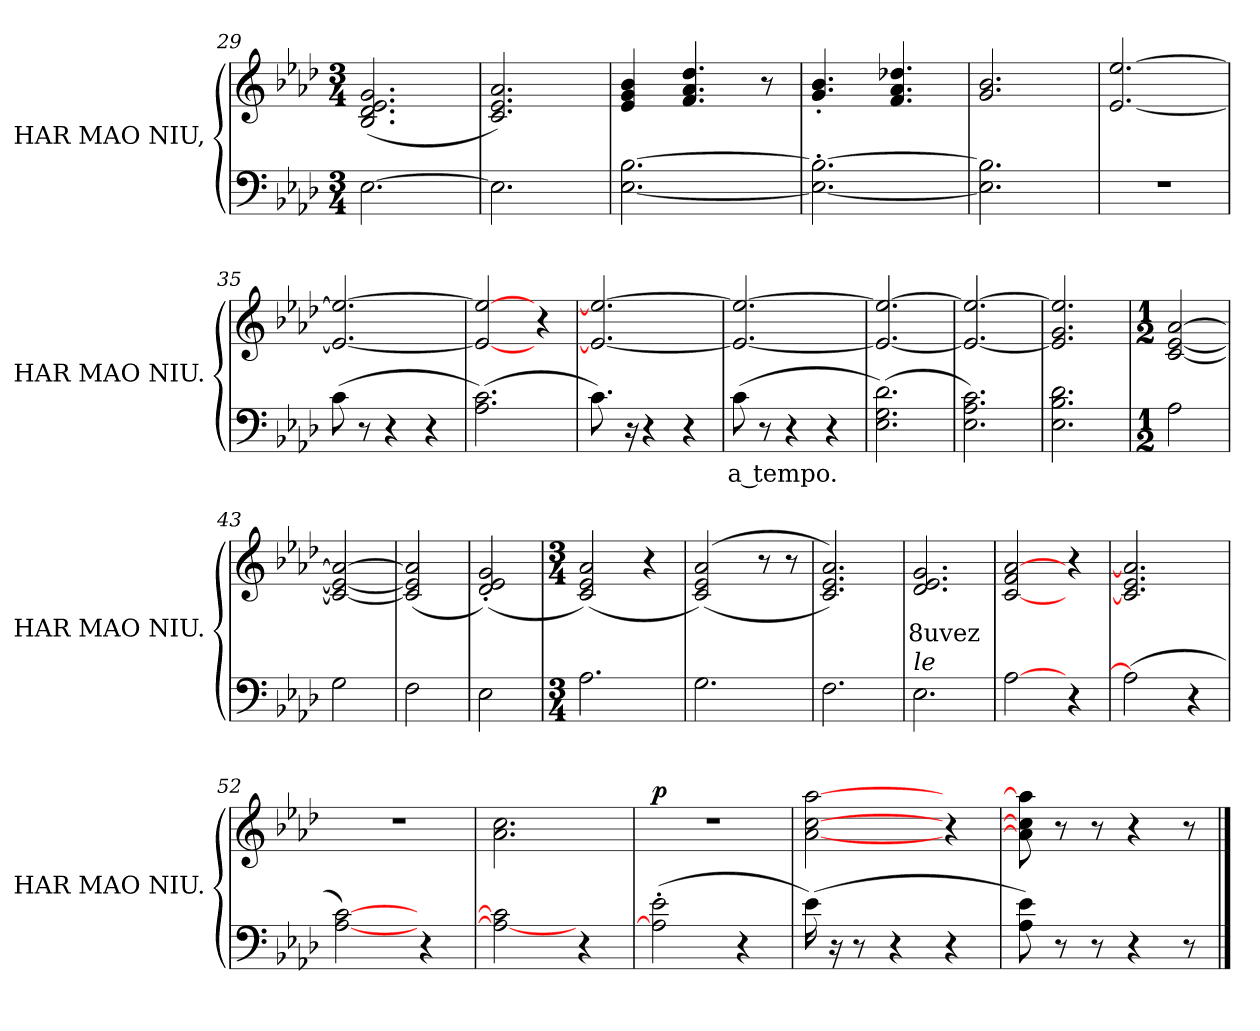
**kern	**text	**kern	**text	**dynam
*part2	*part2	*part1	*part1	*part1
*staff2	*staff2	*staff1	*staff1	*staff1
*I"HAR MAO NIU,	*	*I"HAR MAO NIU,	*	*
*I'HAR MAO NIU.	*	*I'HAR MAO NIU.	*	*
*clefF4	*	*clefG2	*	*
*k[b-e-a-d-]	*	*k[b-e-a-d-]	*	*
*A-:	*	*A-:	*	*
*M3/4	*	*M3/4	*	*
=29	=29	=29	=29	=29
[2.E-\	.	(2.B-/ 2.d-/ 2.e-/ 2.g/	.	.
=30	=30	=30	=30	=30
2.E-\]	.	2.c/ 2.e-/ 2.a-/)	.	.
=31	=31	=31	=31	=31
[2.E-\ [2.B-\	.	4e-/ 4g/ 4b-/	.	.
.	.	4.f/ 4.a-/ 4.dd-/	.	.
.	.	8r	.	.
=32	=32	=32	=32	=32
2.E-_'\ 2.B-_'\	.	4.g'/ 4.b-'/	.	.
.	.	4.f/ 4.a-/ 4.dd-X/	.	.
=33	=33	=33	=33	=33
2.E-]\ 2.B-]\	.	2.g/ 2.b-/	.	.
!!LO:LB:g=z
=34	=34	=34	=34	=34
2.r	.	[2.e-/ [2.ee-/	.	.
=35	=35	=35	=35	=35
(8c\	.	2.e-_/ 2.ee-_/	.	.
8r	.	.	.	.
4r	.	.	.	.
4r	.	.	.	.
=36	=36	=36	=36	=36
(2.A-\ 2.c\)	.	2e-_/ 2ee-_/	.	.
.	.	4r	.	.
=37	=37	=37	=37	=37
8.c\)	.	2.e-_/ 2.ee-_/	.	.
16r	.	.	.	.
4r	.	.	.	.
4r	.	.	.	.
=38	=38	=38	=38	=38
(8c\	a tempo.	2.e-_/ 2.ee-_/	.	.
8r	.	.	.	.
4r	.	.	.	.
4r	.	.	.	.
=39	=39	=39	=39	=39
(2.E-\ 2.G\ 2.d-\)	.	2.e-_/ 2.ee-_/	.	.
=40	=40	=40	=40	=40
2.E-\ 2.A-\ 2.c\)	.	2.e-_/ 2.ee-_/	.	.
=41	=41	=41	=41	=41
2.E-\ 2.B-\ 2.d-\	.	2.e-]/ 2.g/ 2.ee-]/	.	.
=42	=42	=42	=42	=42
*M1/2	*	*M1/2	*	*
2A-\	.	[2c/ [2e-/ [2a-/	.	.
=43	=43	=43	=43	=43
2G\	.	2c_/ 2e-_/ 2a-_/	.	.
=44	=44	=44	=44	=44
2F\	.	(2c]/ 2e-]/ 2a-]/	.	.
=45	=45	=45	=45	=45
2E-\	.	(2d-'/ 2e-'/ 2g'/)	.	.
!!LO:LB:g=z
=46	=46	=46	=46	=46
*M3/4	*	*M3/4	*	*
2.A-\	.	(2c/ 2e-/ 2a-/)	.	.
.	.	4r	.	.
=47	=47	=47	=47	=47
2.G\	.	((2c/ 2e-/ 2a-/)	.	.
.	.	8r	.	.
.	.	8r	.	.
=48	=48	=48	=48	=48
2.F\	.	2.c/ 2.e-/ 2.a-/))	.	.
=49	=49	=49	=49	=49
!LO:TX:i:t=le	!	!	!	!
2.E-\	.	2.d-/ 2.e-/ 2.g/	8uvez	.
=50	=50	=50	=50	=50
[2A-\	.	[2c/ 2f/ [2a-/	.	.
4r	.	4r	.	.
=51	=51	=51	=51	=51
(2A-\]	.	2.c]/ 2.e-/ 2.a-]/	.	.
4r	.	.	.	.
=52	=52	=52	=52	=52
[2A-\ [2c\)	.	2.r	.	.
4r	.	.	.	.
=53	=53	=53	=53	=53
2A-_\ 2c]\	.	(2.a-\ 2.cc\	.	.
4r	.	.	.	.
=54	=54	=54	=54	=54
(2A-]'\ 2e-'\	.	2.r	.	p
4r	.	.	.	.
=55	=55	=55	=55	=55
(16e-\)	.	([2a-\ [2cc\ [2aa-\	.	.
16r	.	.	.	.
8r	.	.	.	.
4r	.	.	.	.
4r	.	4r	.	.
=56	=56	=56	=56	=56
8A-\ 8e-\)	.	8a-]\ 8cc]\ 8aa-]\	.	.
8r	.	8r	.	.
8r	.	8r	.	.
4r	.	4r	.	.
8r	.	8r	.	.
==	==	==	==	==
*-	*-	*-	*-	*-
